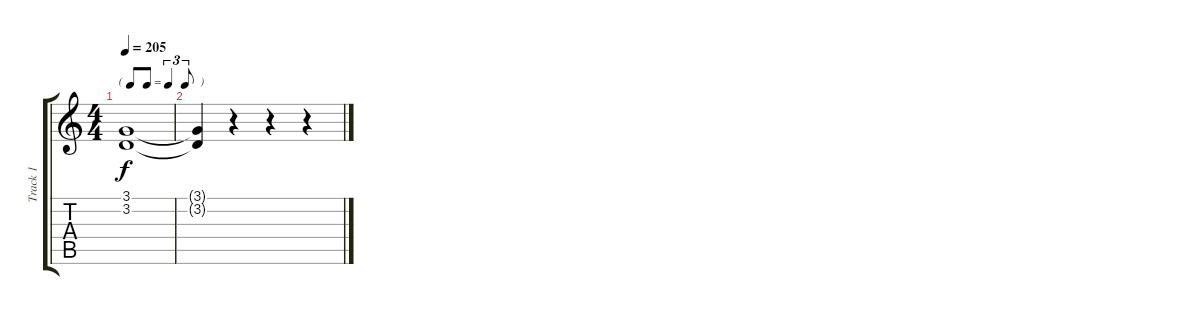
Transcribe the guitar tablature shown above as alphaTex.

\track ("Track 1" "Track 1") {instrument tenorsax}
\staff {score tabs}
\tuning (E4 B3 G3 D3 A2 E2) {hide}
\ts (4 4)
\tf triplet8th
\tempo 205
\clef g2
\ks c
(3.1{t} 3.2{t}).1{dy f} |
(3.1{t} 3.2{t}).4 r.4 r.4 r.4
